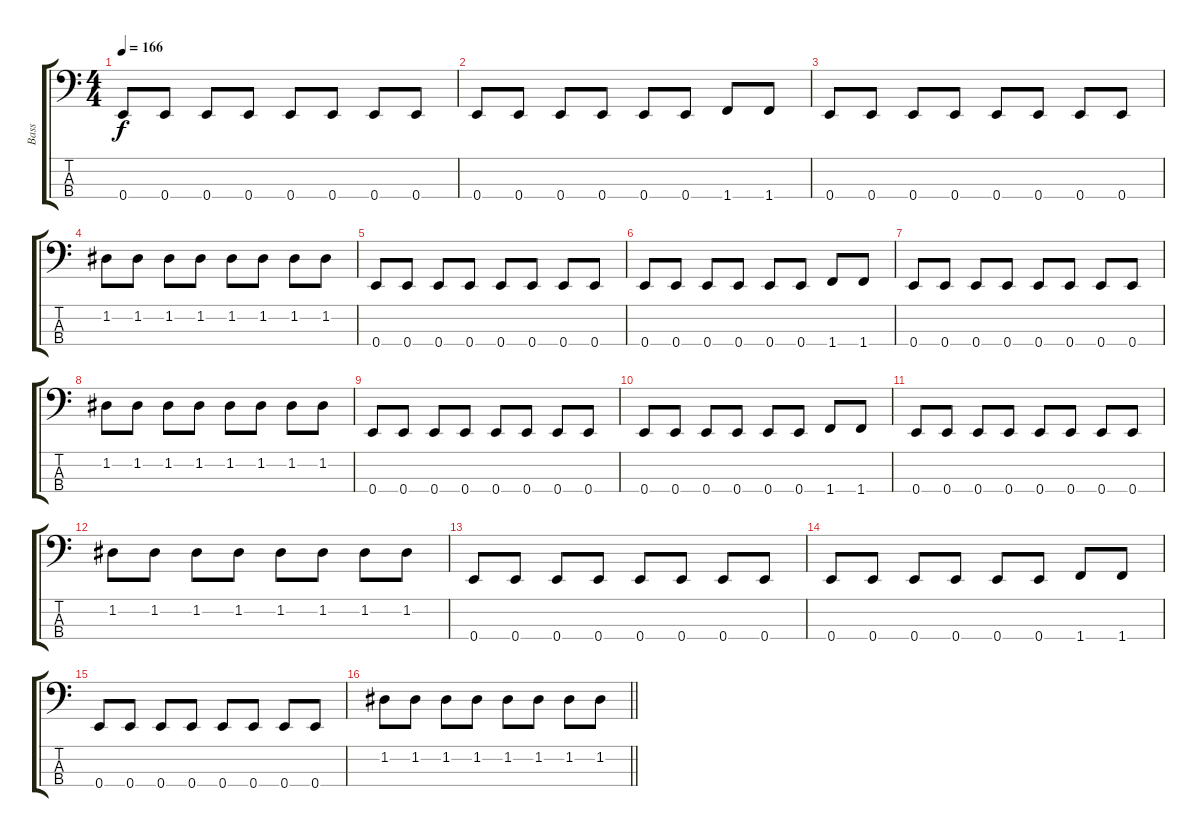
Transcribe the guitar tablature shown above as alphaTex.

\track ("Bass" "Bass") {instrument electricbassfinger}
\staff {score tabs}
\tuning (G2 D2 A1 E1) {hide}
\ts (4 4)
\tempo 166
\clef f4
\ks c
0.4.8{dy f} 0.4.8 0.4.8 0.4.8 0.4.8 0.4.8 0.4.8 0.4.8 |
0.4.8 0.4.8 0.4.8 0.4.8 0.4.8 0.4.8 1.4.8 1.4.8 |
0.4.8 0.4.8 0.4.8 0.4.8 0.4.8 0.4.8 0.4.8 0.4.8 |
1.2.8 1.2.8 1.2.8 1.2.8 1.2.8 1.2.8 1.2.8 1.2.8 |
0.4.8 0.4.8 0.4.8 0.4.8 0.4.8 0.4.8 0.4.8 0.4.8 |
0.4.8 0.4.8 0.4.8 0.4.8 0.4.8 0.4.8 1.4.8 1.4.8 |
0.4.8 0.4.8 0.4.8 0.4.8 0.4.8 0.4.8 0.4.8 0.4.8 |
1.2.8 1.2.8 1.2.8 1.2.8 1.2.8 1.2.8 1.2.8 1.2.8 |
0.4.8 0.4.8 0.4.8 0.4.8 0.4.8 0.4.8 0.4.8 0.4.8 |
0.4.8 0.4.8 0.4.8 0.4.8 0.4.8 0.4.8 1.4.8 1.4.8 |
0.4.8 0.4.8 0.4.8 0.4.8 0.4.8 0.4.8 0.4.8 0.4.8 |
1.2.8 1.2.8 1.2.8 1.2.8 1.2.8 1.2.8 1.2.8 1.2.8 |
0.4.8 0.4.8 0.4.8 0.4.8 0.4.8 0.4.8 0.4.8 0.4.8 |
0.4.8 0.4.8 0.4.8 0.4.8 0.4.8 0.4.8 1.4.8 1.4.8 |
0.4.8 0.4.8 0.4.8 0.4.8 0.4.8 0.4.8 0.4.8 0.4.8 |
\barLineRight lightlight
1.2.8 1.2.8 1.2.8 1.2.8 1.2.8 1.2.8 1.2.8 1.2.8
